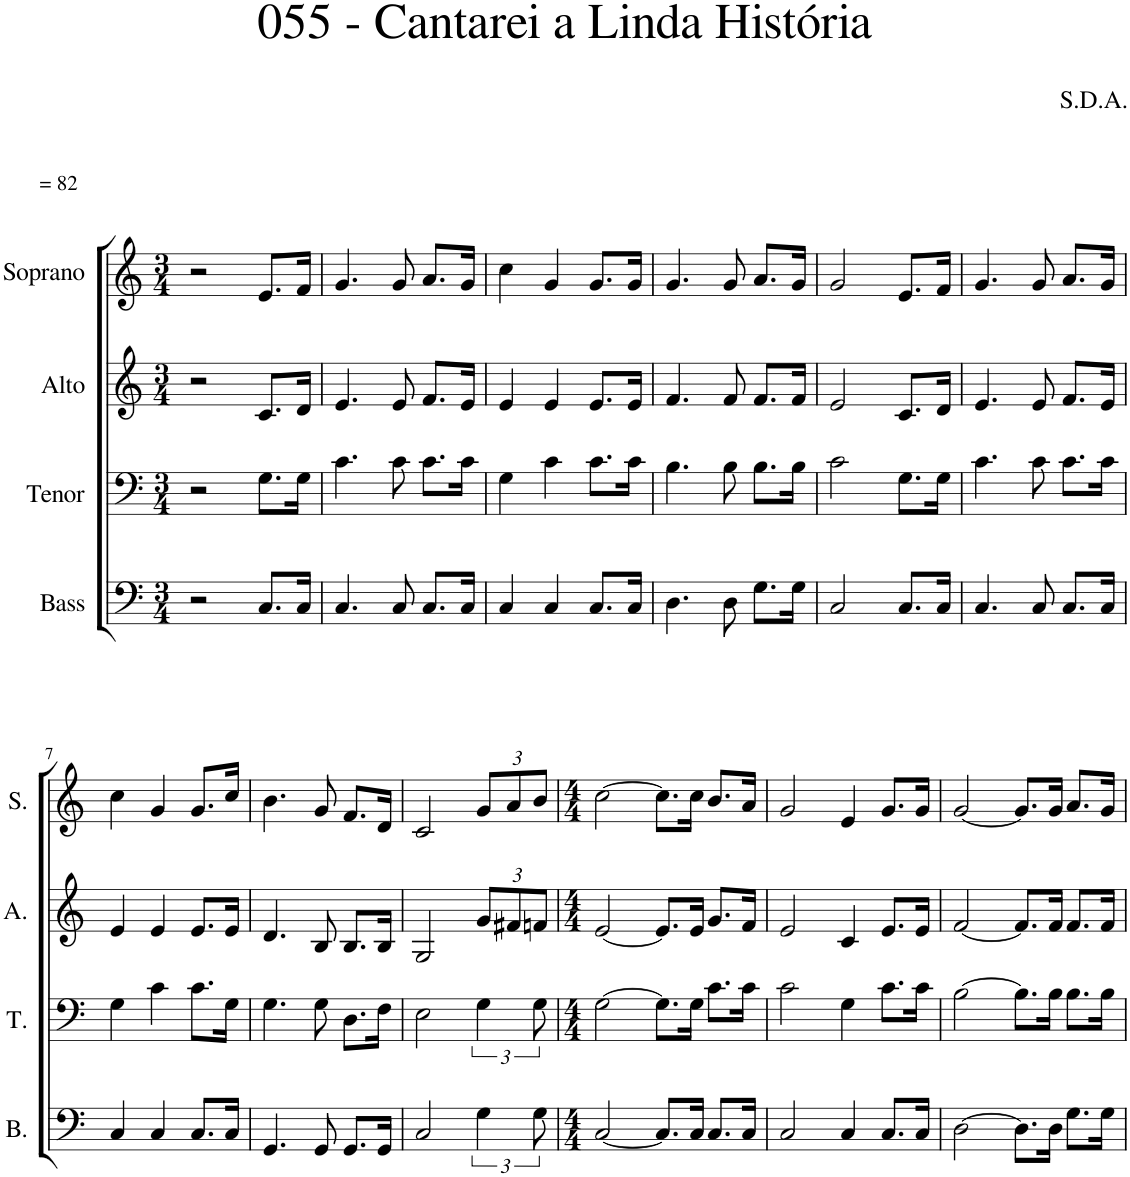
**kern	**kern	**kern	**kern
*part4	*part3	*part2	*part1
*staff4	*staff3	*staff2	*staff1
*I"Bass	*I"Tenor	*I"Alto	*I"Soprano
*I'B.	*I'T.	*I'A.	*I'S.
*clefF4	*clefF4	*clefG2	*clefG2
*k[]	*k[]	*k[]	*k[]
*M3/4	*M3/4	*M3/4	*M3/4
=1	=1	=1	=1
!	!	!	!LO:TX:a:t== 82
2r	2r	2r	2r
8.C/L	8.G\L	8.c/L	8.e/L
16C/Jk	16G\Jk	16d/Jk	16f/Jk
=2	=2	=2	=2
4.C/	4.c\	4.e/	4.g/
8C/	8c\	8e/	8g/
8.C/L	8.c\L	8.f/L	8.a/L
16C/Jk	16c\Jk	16e/Jk	16g/Jk
=3	=3	=3	=3
4C/	4G\	4e/	4cc\
4C/	4c\	4e/	4g/
8.C/L	8.c\L	8.e/L	8.g/L
16C/Jk	16c\Jk	16e/Jk	16g/Jk
=4	=4	=4	=4
4.D\	4.B\	4.f/	4.g/
8D\	8B\	8f/	8g/
8.G\L	8.B\L	8.f/L	8.a/L
16G\Jk	16B\Jk	16f/Jk	16g/Jk
=5	=5	=5	=5
2C/	2c\	2e/	2g/
8.C/L	8.G\L	8.c/L	8.e/L
16C/Jk	16G\Jk	16d/Jk	16f/Jk
=6	=6	=6	=6
4.C/	4.c\	4.e/	4.g/
8C/	8c\	8e/	8g/
8.C/L	8.c\L	8.f/L	8.a/L
16C/Jk	16c\Jk	16e/Jk	16g/Jk
!!LO:LB:g=z
=7	=7	=7	=7
4C/	4G\	4e/	4cc\
4C/	4c\	4e/	4g/
8.C/L	8.c\L	8.e/L	8.g/L
16C/Jk	16G\Jk	16e/Jk	16cc/Jk
=8	=8	=8	=8
4.GG/	4.G\	4.d/	4.b\
8GG/	8G\	8B/	8g/
8.GG/L	8.D\L	8.B/L	8.f/L
16GG/Jk	16F\Jk	16B/Jk	16d/Jk
=9	=9	=9	=9
2C/	2E\	2G/	2c/
*	*	*Xbrackettup	*Xbrackettup
6G\	6G\	12g/L	12g/L
.	.	12f#X/	12a/
12G\	12G\	12fn/J	12b/J
=10	=10	=10	=10
*M4/4	*M4/4	*M4/4	*M4/4
[2C/	[2G\	[2e/	[2cc\
8.C/L]	8.G\L]	8.e/L]	8.cc\L]
16C/Jk	16G\Jk	16e/Jk	16cc\Jk
8.C/L	8.c\L	8.g/L	8.b/L
16C/Jk	16c\Jk	16f/Jk	16a/Jk
=11	=11	=11	=11
2C/	2c\	2e/	2g/
4C/	4G\	4c/	4e/
8.C/L	8.c\L	8.e/L	8.g/L
16C/Jk	16c\Jk	16e/Jk	16g/Jk
=12	=12	=12	=12
[2D\	[2B\	[2f/	[2g/
8.D\L]	8.B\L]	8.f/L]	8.g/L]
16D\Jk	16B\Jk	16f/Jk	16g/Jk
8.G\L	8.B\L	8.f/L	8.a/L
16G\Jk	16B\Jk	16f/Jk	16g/Jk
=	=	=	=
*-	*-	*-	*-
